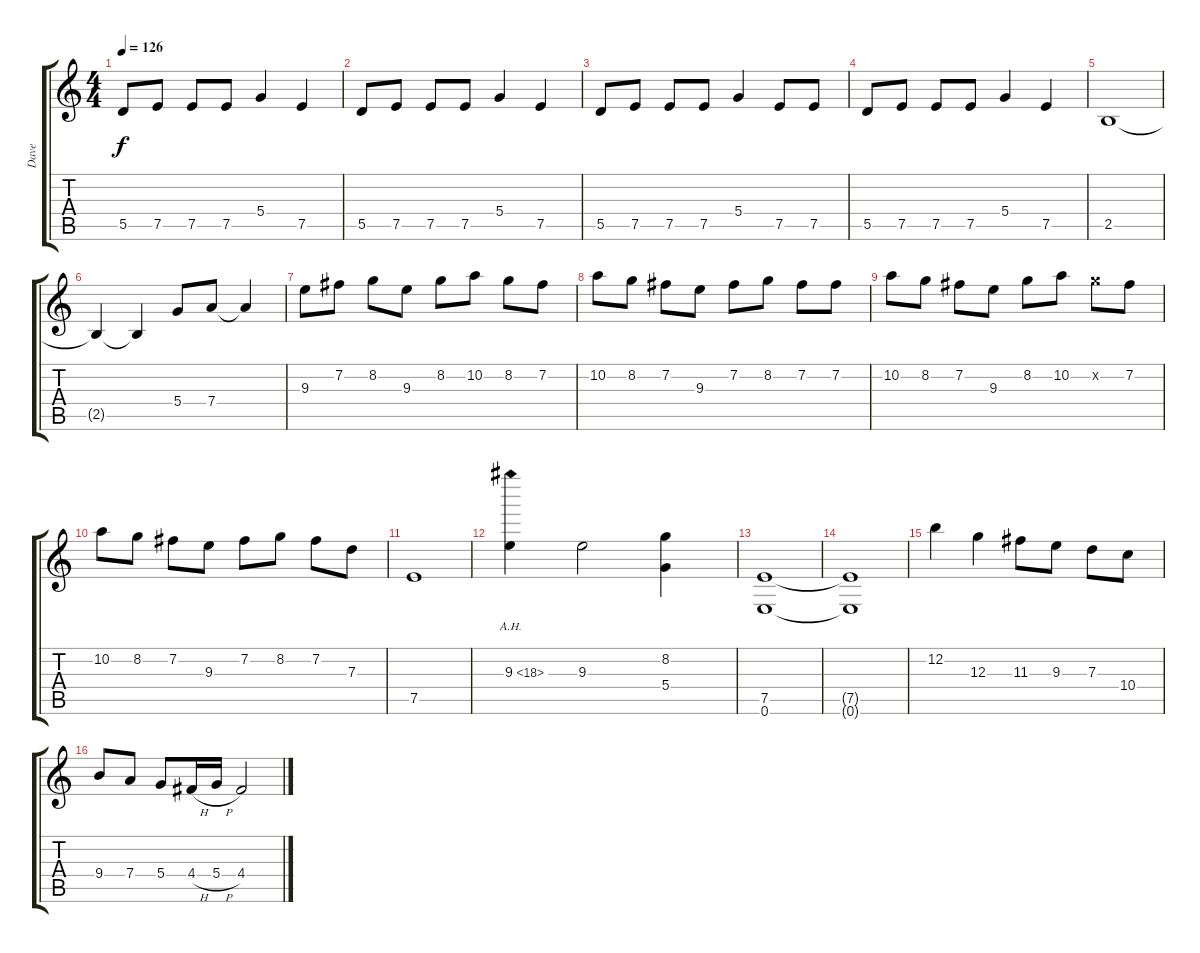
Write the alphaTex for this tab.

\track ("Dave" "Dave") {instrument distortionguitar}
\staff {score tabs}
\tuning (E4 B3 G3 D3 A2 E2) {hide}
\ts (4 4)
\tempo 126
\clef g2
\ks c
5.5.8{dy f} 7.5.8 7.5.8 7.5.8 5.4.4 7.5.4 |
5.5.8 7.5.8 7.5.8 7.5.8 5.4.4 7.5.4 |
5.5.8 7.5.8 7.5.8 7.5.8 5.4.4 7.5.8 7.5.8 |
5.5.8 7.5.8 7.5.8 7.5.8 5.4.4 7.5.4 |
2.5.1 |
2.5{t}.4 2.5{t}.4 5.4.8 7.4.8 7.4{t}.4 |
9.3.8{volume 14 instrument distortionguitar} 7.2.8 8.2.8 9.3.8 8.2.8 10.2.8 8.2.8 7.2.8 |
10.2.8 8.2.8 7.2.8 9.3.8 7.2.8 8.2.8 7.2.8 7.2.8 |
10.2.8 8.2.8 7.2.8 9.3.8 8.2.8 10.2.8 8.2{x}.8 7.2.8 |
10.2.8 8.2.8 7.2.8 9.3.8 7.2.8 8.2.8 7.2.8 7.3.8 |
7.5.1 |
9.3{ah 9}.4 9.3.2 (8.2 5.4).4 |
(7.5 0.6).1 |
(7.5{t} 0.6{t}).1 |
12.2.4 12.3.4 11.3.8 9.3.8 7.3.8 10.4.8 |
9.4.8 7.4.8 5.4.8 4.4{h}.16 5.4{h}.16 4.4.2
